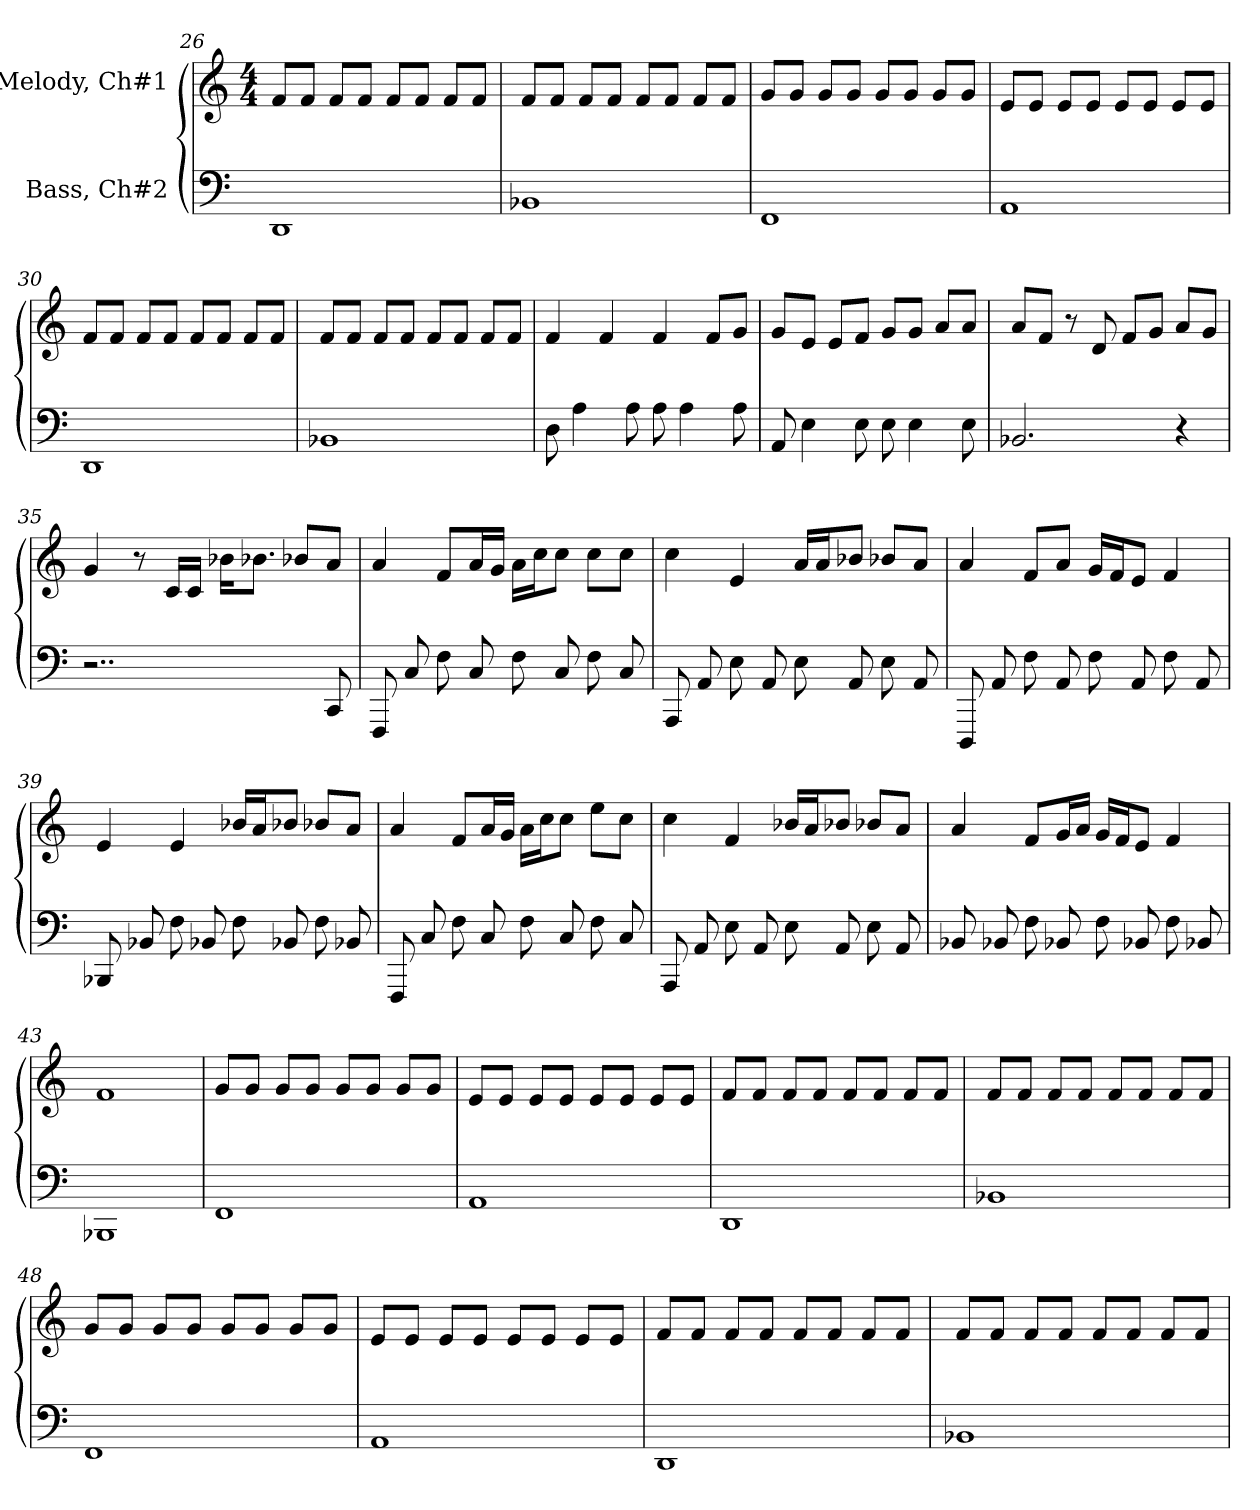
**kern	**kern
*part2	*part1
*staff2	*staff1
*I"Bass, Ch#2	*I"Melody, Ch#1
*clefF4	*
*	*M4/4
=26	=26
1DD	8fL
.	8fJ
.	8fL
.	8fJ
.	8fL
.	8fJ
.	8fL
.	8fJ
=27	=27
1BB-X	8fL
.	8fJ
.	8fL
.	8fJ
.	8fL
.	8fJ
.	8fL
.	8fJ
=28	=28
1FF	8gL
.	8gJ
.	8gL
.	8gJ
.	8gL
.	8gJ
.	8gL
.	8gJ
=29	=29
1AA	8eL
.	8eJ
.	8eL
.	8eJ
.	8eL
.	8eJ
.	8eL
.	8eJ
=30	=30
1DD	8fL
.	8fJ
.	8fL
.	8fJ
.	8fL
.	8fJ
.	8fL
.	8fJ
=31	=31
1BB-X	8fL
.	8fJ
.	8fL
.	8fJ
.	8fL
.	8fJ
.	8fL
.	8fJ
=32	=32
8D	4f
4A	.
.	4f
8A	.
8A	4f
4A	.
.	8fL
8A	8gJ
=33	=33
8AA	8gL
4E	8eJ
.	8eL
8E	8fJ
8E	8gL
4E	8gJ
.	8aL
8E	8aJ
=34	=34
2.BB-X	8aL
.	8fJ
.	8r
.	8d
.	8fL
.	8gJ
4r	8aL
.	8gJ
=35	=35
2..r	4g
.	8r
.	16cLL
.	16cJJ
.	16b-XKL
.	8.b-XJ
.	8b-XL
8CC	8aJ
=36	=36
8FFF	4a
8C	.
8F	8fL
8C	16aL
.	16gJJ
8F	16aLL
.	16ccJ
8C	8ccJ
8F	8ccL
8C	8ccJ
=37	=37
8AAA	4cc
8AA	.
8E	4e
8AA	.
8E	16aLL
.	16aJ
8AA	8b-XJ
8E	8b-XL
8AA	8aJ
=38	=38
8DDD	4a
8AA	.
8F	8fL
8AA	8aJ
8F	16gLL
.	16fJ
8AA	8eJ
8F	4f
8AA	.
=39	=39
8BBB-X	4e
8BB-X	.
8F	4e
8BB-X	.
8F	16b-XLL
.	16aJ
8BB-X	8b-XJ
8F	8b-XL
8BB-X	8aJ
=40	=40
8FFF	4a
8C	.
8F	8fL
8C	16aL
.	16gJJ
8F	16aLL
.	16ccJ
8C	8ccJ
8F	8eeL
8C	8ccJ
=41	=41
8AAA	4cc
8AA	.
8E	4f
8AA	.
8E	16b-XLL
.	16aJ
8AA	8b-XJ
8E	8b-XL
8AA	8aJ
=42	=42
8BB-X	4a
8BB-X	.
8F	8fL
8BB-X	16gL
.	16aJJ
8F	16gLL
.	16fJ
8BB-X	8eJ
8F	4f
8BB-X	.
=43	=43
1BBB-X	1f
=44	=44
1FF	8gL
.	8gJ
.	8gL
.	8gJ
.	8gL
.	8gJ
.	8gL
.	8gJ
=45	=45
1AA	8eL
.	8eJ
.	8eL
.	8eJ
.	8eL
.	8eJ
.	8eL
.	8eJ
=46	=46
1DD	8fL
.	8fJ
.	8fL
.	8fJ
.	8fL
.	8fJ
.	8fL
.	8fJ
=47	=47
1BB-X	8fL
.	8fJ
.	8fL
.	8fJ
.	8fL
.	8fJ
.	8fL
.	8fJ
=48	=48
1FF	8gL
.	8gJ
.	8gL
.	8gJ
.	8gL
.	8gJ
.	8gL
.	8gJ
=49	=49
1AA	8eL
.	8eJ
.	8eL
.	8eJ
.	8eL
.	8eJ
.	8eL
.	8eJ
=50	=50
1DD	8fL
.	8fJ
.	8fL
.	8fJ
.	8fL
.	8fJ
.	8fL
.	8fJ
=51	=51
1BB-X	8fL
.	8fJ
.	8fL
.	8fJ
.	8fL
.	8fJ
.	8fL
.	8fJ
=	=
*-	*-
